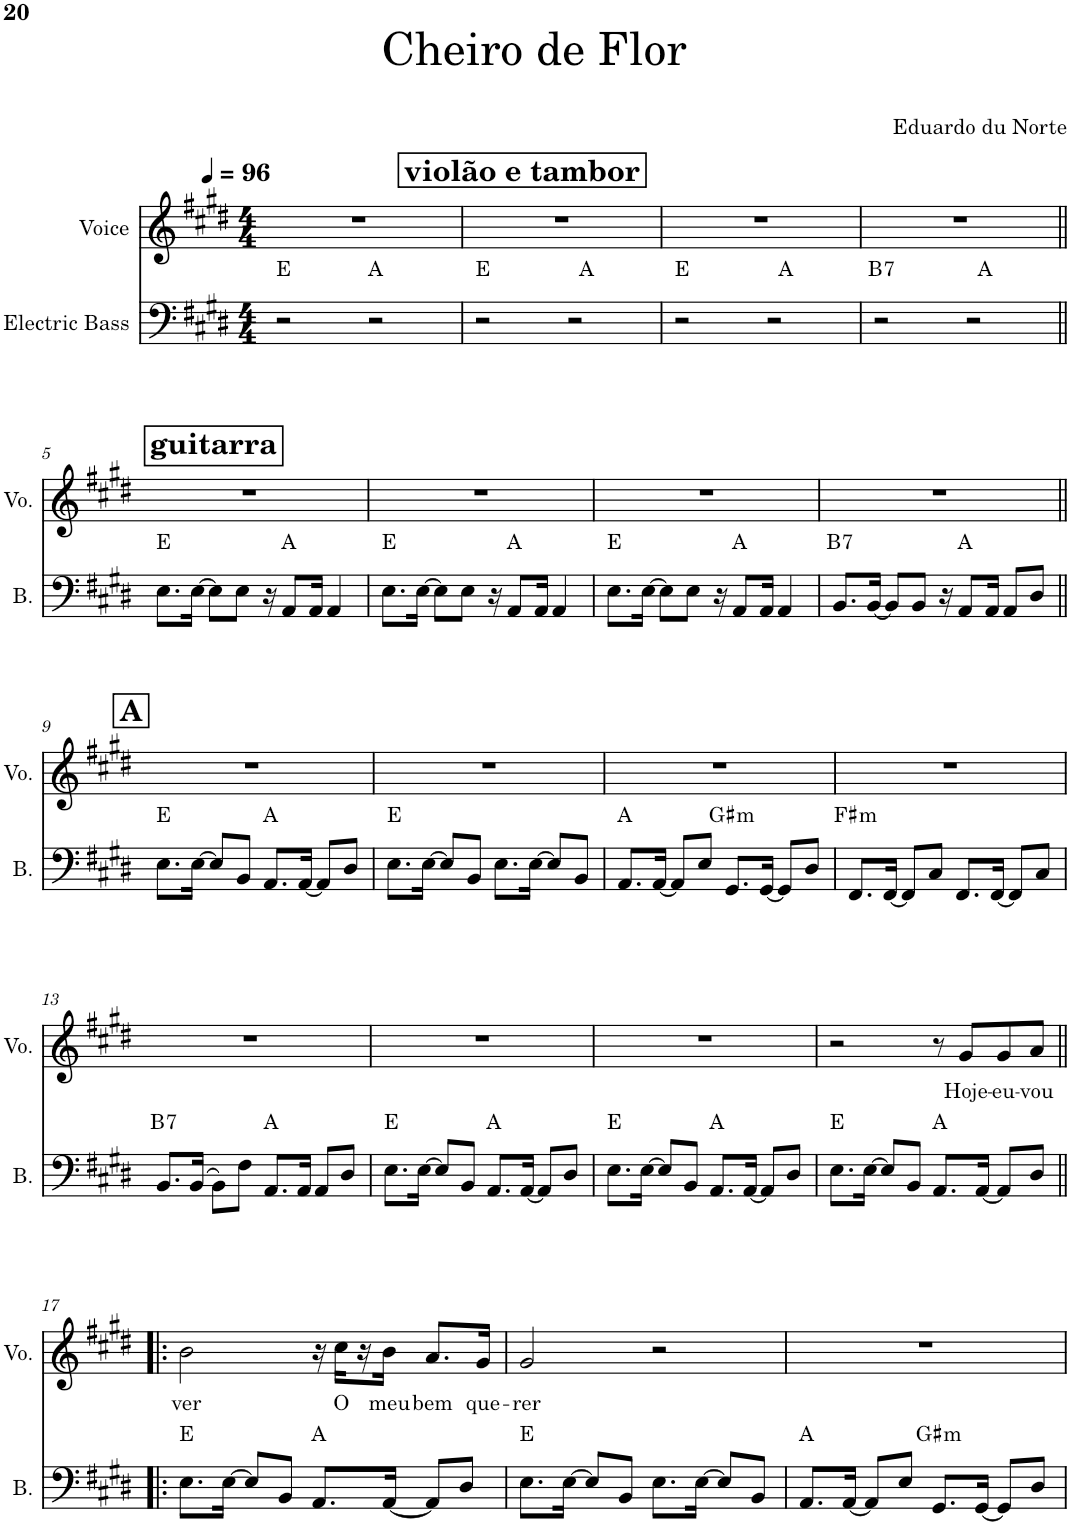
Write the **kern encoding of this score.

**kern	**harte	**kern	**text
*part2	*part2	*part1	*part1
*staff2	*	*staff1	*staff1
*I"Electric Bass	*	*I"Voice	*
*I'B.	*	*I'Vo.	*
!!LO:PB:g=z
*clefF4	*	*clefG2	*
*Trd7c12	*	*	*
*k[f#c#g#d#]	*	*k[f#c#g#d#]	*
*M4/4	*	*M4/4	*
*MM96	*	*MM96	*
=1	=1	=1	=1
2r	E:maj	1r	.
2r	A:maj	.	.
!!LO:REH:place=s1:a:B:cj:fs=14:t=violão e tambor:qo=1
=2	=2	=2	=2
*^	*	*	*
2r	2ryy	E:maj	1r	.
2r	16ryy	.	.	.
.	4..ryy	A:maj	.	.
=3	=3	=3	=3	=3
2r	2ryy	E:maj	1r	.
2r	16ryy	.	.	.
.	4..ryy	A:maj	.	.
=4	=4	=4	=4	=4
!	!	!LO:H:kt=7	!	!
2r	2ryy	B:7	1r	.
2r	16ryy	.	.	.
.	4..ryy	A:maj	.	.
*v	*v	*	*	*
!!LO:LB:g=z
!!LO:REH:place=s1:a:B:cj:fs=14:t=guitarra
=5||	=5||	=5||	=5||
8.E\L	E:maj	1r	.
[16E\Jk	.	.	.
8E\L]	.	.	.
8E\J	.	.	.
16r	.	.	.
8AA/L	A:maj	.	.
16AA/Jk	.	.	.
4AA/	.	.	.
=6	=6	=6	=6
8.E\L	E:maj	1r	.
[16E\Jk	.	.	.
8E\L]	.	.	.
8E\J	.	.	.
16r	.	.	.
8AA/L	A:maj	.	.
16AA/Jk	.	.	.
4AA/	.	.	.
=7	=7	=7	=7
8.E\L	E:maj	1r	.
[16E\Jk	.	.	.
8E\L]	.	.	.
8E\J	.	.	.
16r	.	.	.
8AA/L	A:maj	.	.
16AA/Jk	.	.	.
4AA/	.	.	.
=8	=8	=8	=8
!	!LO:H:kt=7	!	!
8.BB/L	B:7	1r	.
[16BB/Jk	.	.	.
8BB/L]	.	.	.
8BB/J	.	.	.
16r	.	.	.
8AA/L	A:maj	.	.
16AA/Jk	.	.	.
8AA/L	.	.	.
8D#/J	.	.	.
!!LO:LB:g=z
!!LO:REH:place=s1:a:B:cj:fs=14:t=A
=9||	=9||	=9||	=9||
8.E\L	E:maj	1r	.
[16E\Jk	.	.	.
8E/L]	.	.	.
8BB/J	.	.	.
8.AA/L	A:maj	.	.
[16AA/Jk	.	.	.
8AA/L]	.	.	.
8D#/J	.	.	.
=10	=10	=10	=10
8.E\L	E:maj	1r	.
[16E\Jk	.	.	.
8E/L]	.	.	.
8BB/J	.	.	.
8.E\L	.	.	.
[16E\Jk	.	.	.
8E/L]	.	.	.
8BB/J	.	.	.
=11	=11	=11	=11
8.AA/L	A:maj	1r	.
[16AA/Jk	.	.	.
8AA/L]	.	.	.
8E/J	.	.	.
!	!LO:H:kt=m	!	!
8.GG#/L	G#:min	.	.
[16GG#/Jk	.	.	.
8GG#/L]	.	.	.
8D#/J	.	.	.
=12	=12	=12	=12
!	!LO:H:kt=m	!	!
8.FF#/L	F#:min	1r	.
[16FF#/Jk	.	.	.
8FF#/L]	.	.	.
8C#/J	.	.	.
8.FF#/L	.	.	.
[16FF#/Jk	.	.	.
8FF#/L]	.	.	.
8C#/J	.	.	.
!!LO:LB:g=z
=13	=13	=13	=13
!	!LO:H:kt=7	!	!
8.BB/L	B:7	1r	.
(16BB/Jk	.	.	.
8BB\L)	.	.	.
8F#\J	.	.	.
8.AA/L	A:maj	.	.
16AA/Jk	.	.	.
8AA/L	.	.	.
8D#/J	.	.	.
=14	=14	=14	=14
8.E\L	E:maj	1r	.
[16E\Jk	.	.	.
8E/L]	.	.	.
8BB/J	.	.	.
8.AA/L	A:maj	.	.
[16AA/Jk	.	.	.
8AA/L]	.	.	.
8D#/J	.	.	.
=15	=15	=15	=15
8.E\L	E:maj	1r	.
[16E\Jk	.	.	.
8E/L]	.	.	.
8BB/J	.	.	.
8.AA/L	A:maj	.	.
[16AA/Jk	.	.	.
8AA/L]	.	.	.
8D#/J	.	.	.
=16	=16	=16	=16
8.E\L	E:maj	2r	.
[16E\Jk	.	.	.
8E/L]	.	.	.
8BB/J	.	.	.
8.AA/L	A:maj	8r	.
!	!	!	!LO:LY:b
.	.	8g#/L	Hoje-
[16AA/Jk	.	.	.
!	!	!	!LO:LY:b
8AA/L]	.	8g#/	-eu-
!	!	!	!LO:LY:b
8D#/J	.	8a/J	-vou
!!LO:LB:g=z
=17!|:	=17!|:	=17!|:	=17!|:
!	!	!	!LO:LY:b
8.E\L	E:maj	2b\	ver
[16E\Jk	.	.	.
8E/L]	.	.	.
8BB/J	.	.	.
8.AA/L	A:maj	16r	.
!	!	!	!LO:LY:b
.	.	16cc#\LL	O
.	.	16r	.
!	!	!	!LO:LY:b
[16AA/Jk	.	16b\JL	meu
!	!	!	!LO:LY:b
8AA/L]	.	8.a/L	bem
8D#/J	.	.	.
!	!	!	!LO:LY:b
.	.	16g#/Jk	que-
=18	=18	=18	=18
!	!	!	!LO:LY:b
8.E\L	E:maj	2g#/	-rer
[16E\Jk	.	.	.
8E/L]	.	.	.
8BB/J	.	.	.
8.E\L	.	2r	.
[16E\Jk	.	.	.
8E/L]	.	.	.
8BB/J	.	.	.
=19	=19	=19	=19
8.AA/L	A:maj	1r	.
[16AA/Jk	.	.	.
8AA/L]	.	.	.
8E/J	.	.	.
!	!LO:H:kt=m	!	!
8.GG#/L	G#:min	.	.
[16GG#/Jk	.	.	.
8GG#/L]	.	.	.
8D#/J	.	.	.
=	=	=	=
*-	*-	*-	*-
